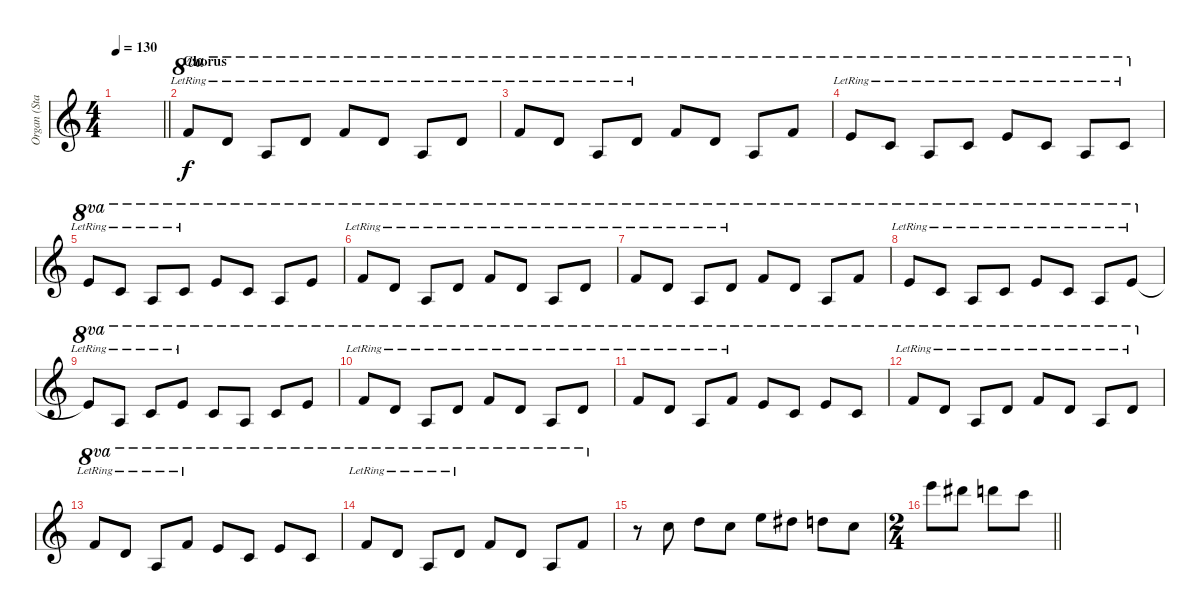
\track ("Organ (Staff 1)" "Organ (Sta") {instrument drawbarorgan}
\staff {score}
\tuning (E4 B3 G3 D3 A2 E2 B1) {hide}
\ts (4 4)
\tempo 130
\clef g2
\barLineRight lightlight
\ks c
|
\section ("" "Chorus")
13.1{lr}.8{ot 8va dy f} 10.1{lr}.8{ot 8va} 5.1{lr}.8{ot 8va} 10.1{lr}.8{ot 8va} 13.1{lr}.8{ot 8va} 10.1{lr}.8{ot 8va} 5.1{lr}.8{ot 8va} 10.1{lr}.8{ot 8va} |
13.1{lr}.8{ot 8va} 10.1{lr}.8{ot 8va} 5.1{lr}.8{ot 8va} 10.1{lr}.8{ot 8va} 13.1.8{ot 8va} 10.1.8{ot 8va} 5.1.8{ot 8va} 13.1.8{ot 8va} |
12.1{lr}.8{ot 8va} 8.1{lr}.8{ot 8va} 5.1{lr}.8{ot 8va} 8.1{lr}.8{ot 8va} 12.1{lr}.8{ot 8va} 8.1{lr}.8{ot 8va} 5.1{lr}.8{ot 8va} 8.1{lr}.8{ot 8va} |
12.1{lr}.8{ot 8va} 8.1{lr}.8{ot 8va} 5.1{lr}.8{ot 8va} 8.1{lr}.8{ot 8va} 12.1.8{ot 8va} 8.1.8{ot 8va} 5.1.8{ot 8va} 12.1.8{ot 8va} |
13.1{lr}.8{ot 8va} 10.1{lr}.8{ot 8va} 5.1{lr}.8{ot 8va} 10.1{lr}.8{ot 8va} 13.1{lr}.8{ot 8va} 10.1{lr}.8{ot 8va} 5.1{lr}.8{ot 8va} 10.1{lr}.8{ot 8va} |
13.1{lr}.8{ot 8va} 10.1{lr}.8{ot 8va} 5.1{lr}.8{ot 8va} 10.1{lr}.8{ot 8va} 13.1.8{ot 8va} 10.1.8{ot 8va} 5.1.8{ot 8va} 13.1.8{ot 8va} |
12.1{lr}.8{ot 8va} 8.1{lr}.8{ot 8va} 5.1{lr}.8{ot 8va} 8.1{lr}.8{ot 8va} 12.1{lr}.8{ot 8va} 8.1{lr}.8{ot 8va} 5.1{lr}.8{ot 8va} 12.1{lr}.8{ot 8va} |
12.1{lr t}.8{ot 8va} 5.1{lr}.8{ot 8va} 8.1{lr}.8{ot 8va} 12.1{lr}.8{ot 8va} 8.1.8{ot 8va} 5.1.8{ot 8va} 8.1.8{ot 8va} 12.1.8{ot 8va} |
13.1{lr}.8{ot 8va} 10.1{lr}.8{ot 8va} 5.1{lr}.8{ot 8va} 10.1{lr}.8{ot 8va} 13.1{lr}.8{ot 8va} 10.1{lr}.8{ot 8va} 5.1{lr}.8{ot 8va} 10.1{lr}.8{ot 8va} |
13.1{lr}.8{ot 8va} 10.1{lr}.8{ot 8va} 5.1{lr}.8{ot 8va} 13.1{lr}.8{ot 8va} 12.1.8{ot 8va} 8.1.8{ot 8va} 12.1.8{ot 8va} 8.1.8{ot 8va} |
13.1{lr}.8{ot 8va} 10.1{lr}.8{ot 8va} 5.1{lr}.8{ot 8va} 10.1{lr}.8{ot 8va} 13.1{lr}.8{ot 8va} 10.1{lr}.8{ot 8va} 5.1{lr}.8{ot 8va} 10.1{lr}.8{ot 8va} |
13.1{lr}.8{ot 8va} 10.1{lr}.8{ot 8va} 5.1{lr}.8{ot 8va} 13.1{lr}.8{ot 8va} 12.1.8{ot 8va} 8.1.8{ot 8va} 12.1.8{ot 8va} 8.1.8{ot 8va} |
13.1{lr}.8{ot 8va} 10.1{lr}.8{ot 8va} 5.1{lr}.8{ot 8va} 10.1{lr}.8{ot 8va} 13.1.8{ot 8va} 10.1.8{ot 8va} 5.1.8{ot 8va} 13.1.8{ot 8va} |
r.8 8.1.8 10.1.8 8.1.8 12.1.8 11.1.8 10.1.8 8.1.8 |
\ts (2 4)
\barLineRight lightlight
24.1.8 23.1.8 22.1.8 20.1.8
